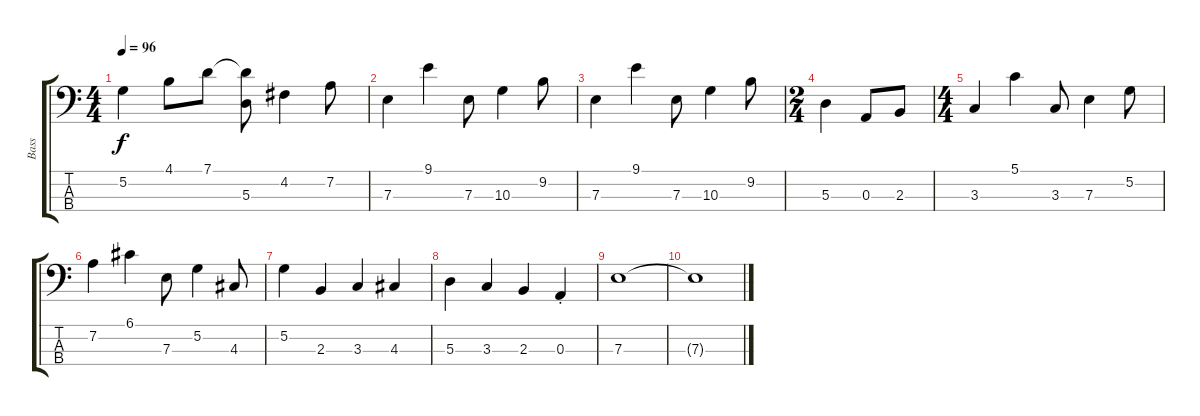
\track ("Bass" "Bass") {instrument electricbassfinger}
\staff {score tabs}
\tuning (G2 D2 A1 E1) {hide}
\ts (4 4)
\tempo 96
\clef f4
\ks c
5.2.4{dy f} 4.1.8 7.1.8 (7.1{t} 5.3).8 4.2.4 7.2.8 |
7.3.4 9.1.4 7.3.8 10.3.4 9.2.8 |
7.3.4 9.1.4 7.3.8 10.3.4 9.2.8 |
\ts (2 4)
5.3.4 0.3.8 2.3.8 |
\ts (4 4)
3.3.4 5.1.4 3.3.8 7.3.4 5.2.8 |
7.2.4 6.1.4 7.3.8 5.2.4 4.3.8 |
5.2.4 2.3.4 3.3.4 4.3.4 |
5.3.4 3.3.4 2.3.4 0.3{st}.4 |
7.3.1 |
7.3{t}.1
